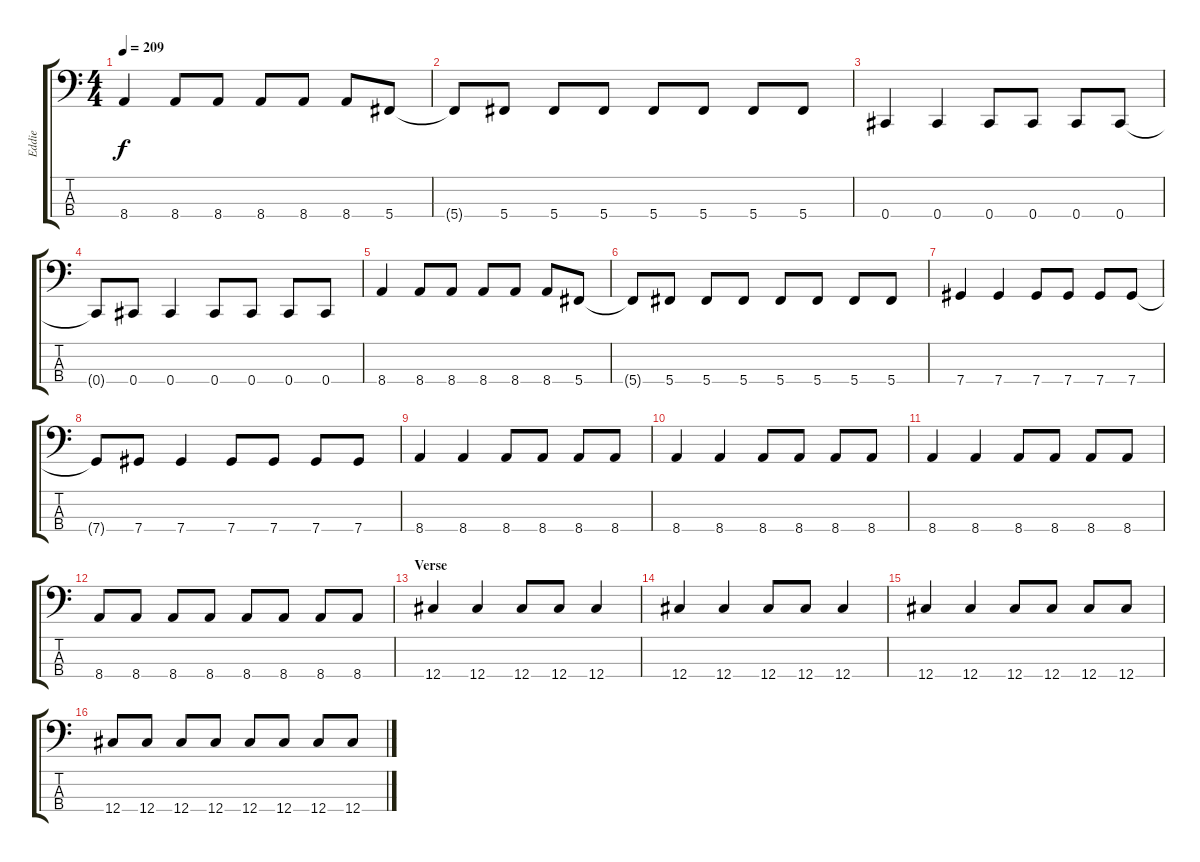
\track ("Eddie" "Eddie") {instrument electricbasspick}
\staff {score tabs}
\tuning (Gb2 Db2 Ab1 Db1) {hide}
\ts (4 4)
\tempo 209
\clef f4
\ks c
8.4.4{dy f} 8.4.8 8.4.8 8.4.8 8.4.8 8.4.8 5.4.8 |
5.4{t}.8 5.4.8 5.4.8 5.4.8 5.4.8 5.4.8 5.4.8 5.4.8 |
0.4.4 0.4.4 0.4.8 0.4.8 0.4.8 0.4.8 |
0.4{t}.8 0.4.8 0.4.4 0.4.8 0.4.8 0.4.8 0.4.8 |
8.4.4 8.4.8 8.4.8 8.4.8 8.4.8 8.4.8 5.4.8 |
5.4{t}.8 5.4.8 5.4.8 5.4.8 5.4.8 5.4.8 5.4.8 5.4.8 |
7.4.4 7.4.4 7.4.8 7.4.8 7.4.8 7.4.8 |
7.4{t}.8 7.4.8 7.4.4 7.4.8 7.4.8 7.4.8 7.4.8 |
8.4.4 8.4.4 8.4.8 8.4.8 8.4.8 8.4.8 |
8.4.4 8.4.4 8.4.8 8.4.8 8.4.8 8.4.8 |
8.4.4 8.4.4 8.4.8 8.4.8 8.4.8 8.4.8 |
8.4.8 8.4.8 8.4.8 8.4.8 8.4.8 8.4.8 8.4.8 8.4.8 |
\section ("" "Verse")
12.4.4 12.4.4 12.4.8 12.4.8 12.4.4 |
12.4.4 12.4.4 12.4.8 12.4.8 12.4.4 |
12.4.4 12.4.4 12.4.8 12.4.8 12.4.8 12.4.8 |
12.4.8 12.4.8 12.4.8 12.4.8 12.4.8 12.4.8 12.4.8 12.4.8
